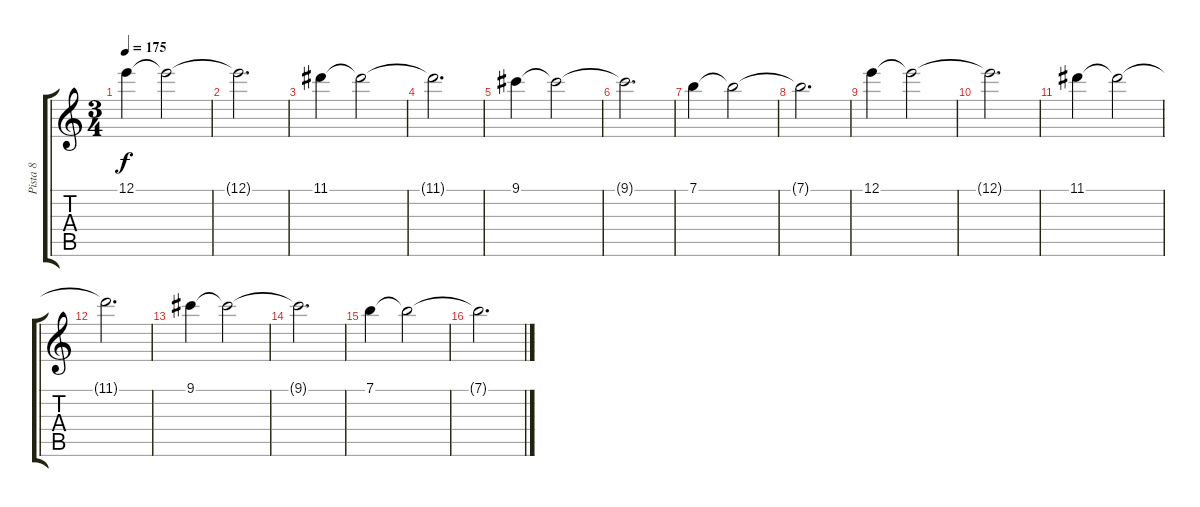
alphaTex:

\track ("Pista 8" "Pista 8") {instrument overdrivenguitar}
\staff {score tabs}
\tuning (E4 B3 G3 D3 A2 E2) {hide}
\ts (3 4)
\tempo 175
\clef g2
\ks c
12.1.4{dy f volume 10} 12.1{t}.2{volume 0} |
12.1{t}.2{d} |
11.1.4{volume 10} 11.1{t}.2{volume 0} |
11.1{t}.2{d} |
9.1.4{volume 11} 9.1{t}.2{volume 0} |
9.1{t}.2{d} |
7.1.4{volume 11} 7.1{t}.2{volume 0} |
7.1{t}.2{d} |
12.1.4{volume 10} 12.1{t}.2{volume 0} |
12.1{t}.2{d} |
11.1.4{volume 10} 11.1{t}.2{volume 0} |
11.1{t}.2{d} |
9.1.4{volume 11} 9.1{t}.2{volume 0} |
9.1{t}.2{d} |
7.1.4{volume 11} 7.1{t}.2{volume 0} |
7.1{t}.2{d}
